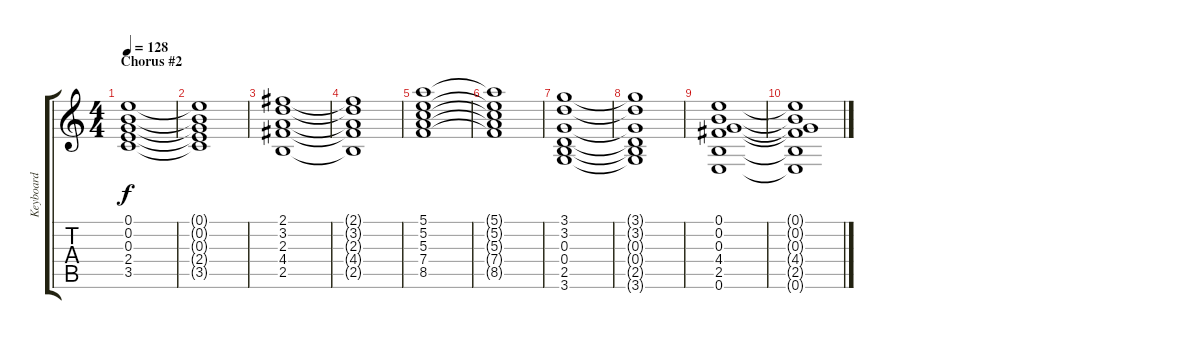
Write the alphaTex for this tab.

\track ("Keyboard" "Keyboard") {instrument acousticguitarnylon}
\staff {score tabs}
\tuning (E4 B3 G3 D3 A2 E2) {hide}
\ts (4 4)
\section ("" "Chorus #2")
\tempo 128
\clef g2
\ks c
(0.1 0.2 0.3 2.4 3.5).1{dy f} |
(0.1{t} 0.2{t} 0.3{t} 2.4{t} 3.5{t}).1 |
(2.1 3.2 2.3 4.4 2.5).1 |
(2.1{t} 3.2{t} 2.3{t} 4.4{t} 2.5{t}).1 |
(5.1 5.2 5.3 7.4 8.5).1 |
(5.1{t} 5.2{t} 5.3{t} 7.4{t} 8.5{t}).1 |
(3.1 3.2 0.3 0.4 2.5 3.6).1 |
(3.1{t} 3.2{t} 0.3{t} 0.4{t} 2.5{t} 3.6{t}).1 |
(0.1 0.2 0.3 4.4 2.5 0.6).1 |
(0.1{t} 0.2{t} 0.3{t} 4.4{t} 2.5{t} 0.6{t}).1
